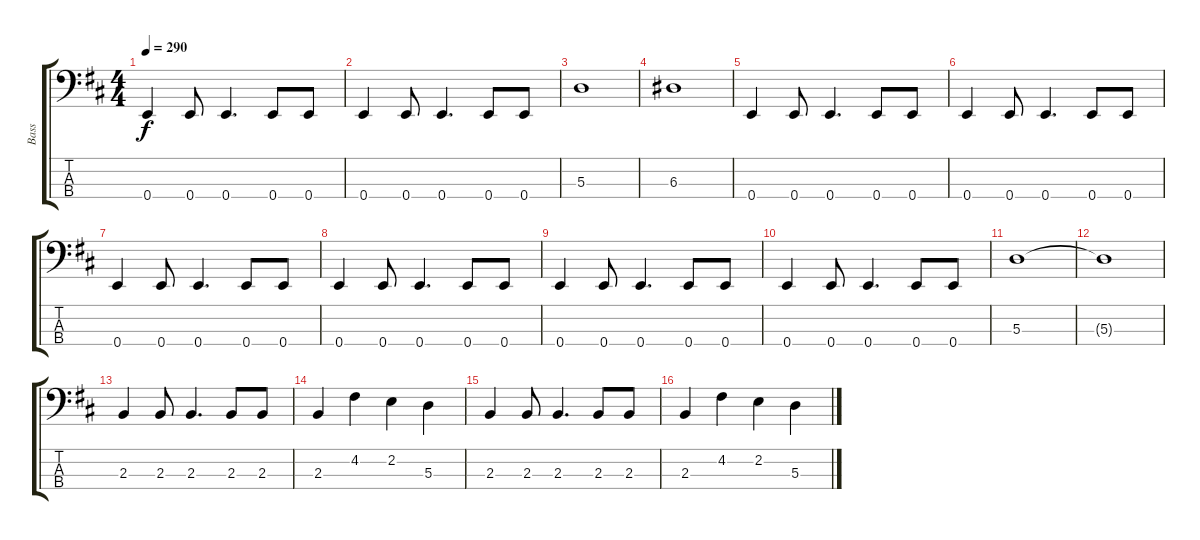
\track ("Bass" "Bass") {instrument electricbassfinger}
\staff {score tabs}
\tuning (G2 D2 A1 E1) {hide}
\ts (4 4)
\tempo 290
\clef f4
\ks d
0.4.4{dy f} 0.4.8 0.4.4{d} 0.4.8 0.4.8 |
0.4.4 0.4.8 0.4.4{d} 0.4.8 0.4.8 |
5.3.1 |
6.3.1 |
0.4.4 0.4.8 0.4.4{d} 0.4.8 0.4.8 |
0.4.4 0.4.8 0.4.4{d} 0.4.8 0.4.8 |
0.4.4 0.4.8 0.4.4{d} 0.4.8 0.4.8 |
0.4.4 0.4.8 0.4.4{d} 0.4.8 0.4.8 |
0.4.4 0.4.8 0.4.4{d} 0.4.8 0.4.8 |
0.4.4 0.4.8 0.4.4{d} 0.4.8 0.4.8 |
5.3.1 |
5.3{t}.1 |
2.3.4 2.3.8 2.3.4{d} 2.3.8 2.3.8 |
2.3.4 4.2.4 2.2.4 5.3.4 |
2.3.4 2.3.8 2.3.4{d} 2.3.8 2.3.8 |
2.3.4 4.2.4 2.2.4 5.3.4
